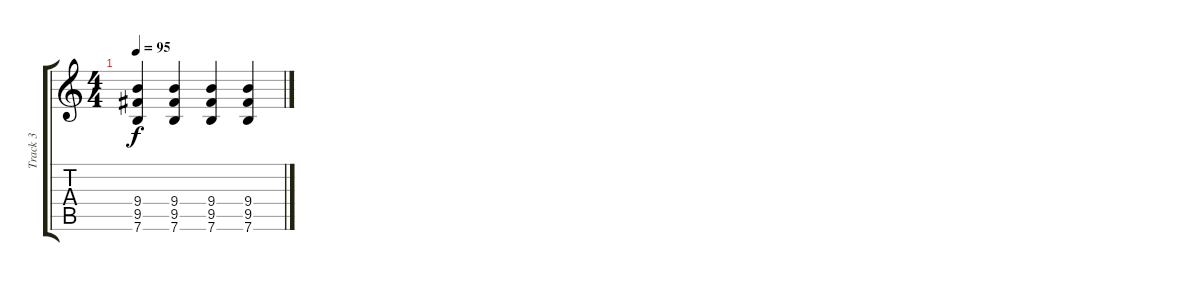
\track ("Track 3" "Track 3") {instrument electricguitarclean}
\staff {score tabs}
\tuning (E4 B3 G3 D3 A2 E2) {hide}
\ts (4 4)
\tempo 95
\clef g2
\ks c
(9.4 9.5 7.6).4{dy f} (9.4 9.5 7.6).4 (9.4 9.5 7.6).4 (9.4 9.5 7.6).4
